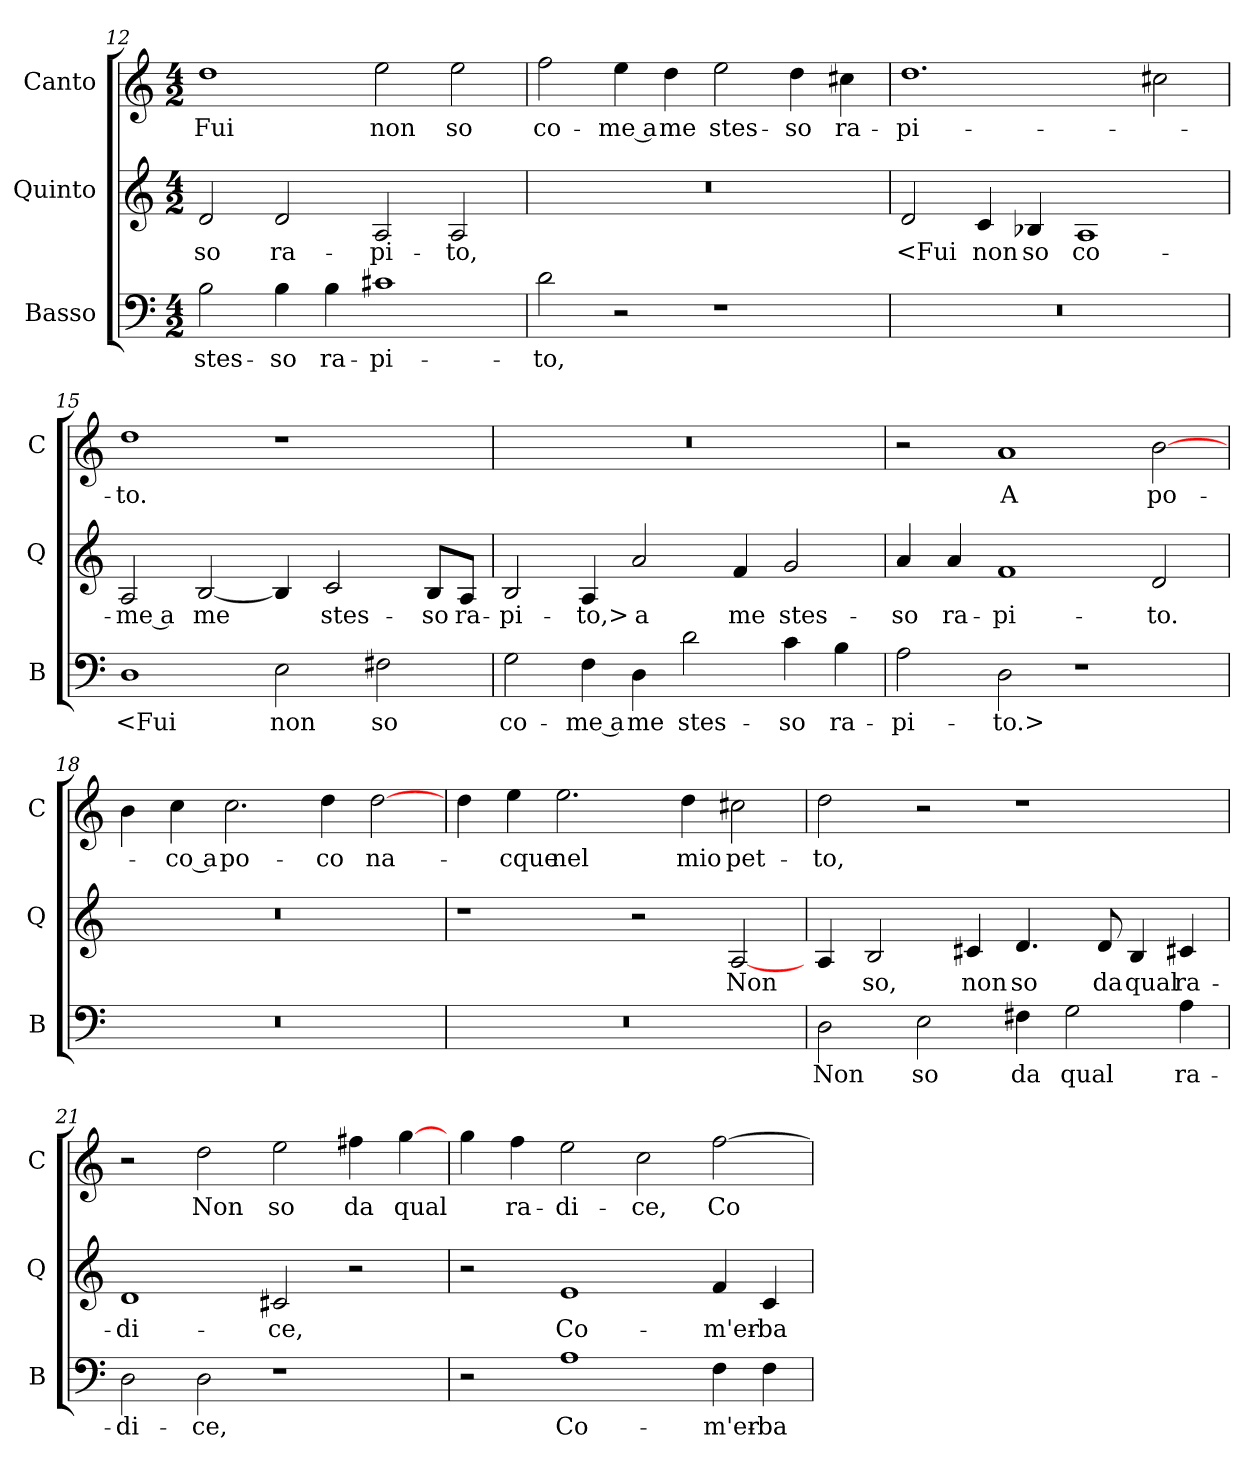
**kern	**text	**kern	**text	**kern	**text
*part3	*part3	*part2	*part2	*part1	*part1
*staff3	*staff3	*staff2	*staff2	*staff1	*staff1
*I"Basso	*	*I"Quinto	*	*I"Canto	*
*I'B	*	*I'Q	*	*I'C	*
*clefF4	*	*clefG2	*	*clefG2	*
*k[]	*	*k[]	*	*k[]	*
*M4/2	*	*M4/2	*	*M4/2	*
=12	=12	=12	=12	=12	=12
2B	stes-	2d	-so	1dd	Fui
4B	-so	2d	ra-	.	.
4B	ra-	.	.	.	.
1c#X	-pi-	2A	-pi-	2ee	non
.	.	2A	-to,	2ee	so
=13	=13	=13	=13	=13	=13
2d	-to,	0r	.	2ff	co-
2r	.	.	.	4ee	-me a
.	.	.	.	4dd	me
1r	.	.	.	2ee	stes-
.	.	.	.	4dd	-so
.	.	.	.	4cc#X	ra-
=14	=14	=14	=14	=14	=14
0r	.	2d	<Fui	1.dd	-pi-
.	.	4c	non	.	.
.	.	4B-X	so	.	.
.	.	1A	co-	.	.
.	.	.	.	2cc#X	.
=15	=15	=15	=15	=15	=15
1D	<Fui	2A	-me a	1dd	-to.
.	.	[2B	me	.	.
2E	non	4B]	.	1r	.
.	.	2c	stes-	.	.
2F#X	so	.	.	.	.
.	.	8BL	-so	.	.
.	.	8AJ	ra-	.	.
=16	=16	=16	=16	=16	=16
2G	co-	2B	-pi-	0r	.
4F	-me a	4A	-to,>	.	.
4D	me	2a	a	.	.
2d	stes-	.	.	.	.
.	.	4f	me	.	.
4c	-so	2g	stes-	.	.
4B	ra-	.	.	.	.
=17	=17	=17	=17	=17	=17
2A	-pi-	4a	-so	2r	.
.	.	4a	ra-	.	.
2D	-to.>	1f	-pi-	1a	A
1r	.	.	.	.	.
.	.	2d	-to.	[2b	po-
=18	=18	=18	=18	=18	=18
0r	.	0r	.	4b	.
.	.	.	.	4cc	-co a
.	.	.	.	2.cc	po-
.	.	.	.	4dd	-co
.	.	.	.	[2dd	na-
=19	=19	=19	=19	=19	=19
0r	.	1r	.	4dd	.
.	.	.	.	4ee	-cque
.	.	.	.	2.ee	nel
.	.	2r	.	.	.
.	.	.	.	4dd	mio
.	.	[2A	Non	2cc#X	pet-
=20	=20	=20	=20	=20	=20
2D	Non	4A	.	2dd	-to,
.	.	2B	so,	.	.
2E	so	.	.	2r	.
.	.	4c#X	non	.	.
4F#X	da	4.d	so	1r	.
2G	qual	.	.	.	.
.	.	8d	da	.	.
.	.	4B	qual	.	.
4A	ra-	4c#X	ra-	.	.
=21	=21	=21	=21	=21	=21
2D	-di-	1d	-di-	2r	.
2D	-ce,	.	.	2dd	Non
1r	.	2c#X	-ce,	2ee	so
.	.	2r	.	4ff#X	da
.	.	.	.	[4gg	qual
=22	=22	=22	=22	=22	=22
2r	.	2r	.	4gg	.
.	.	.	.	4ff	ra-
1A	Co-	1e	Co-	2ee	-di-
.	.	.	.	2cc	-ce,
4F	-m'er-	4f	-m'er-	[2ff	Co-
4F	-ba	4c	-ba	.	.
=	=	=	=	=	=
*-	*-	*-	*-	*-	*-
